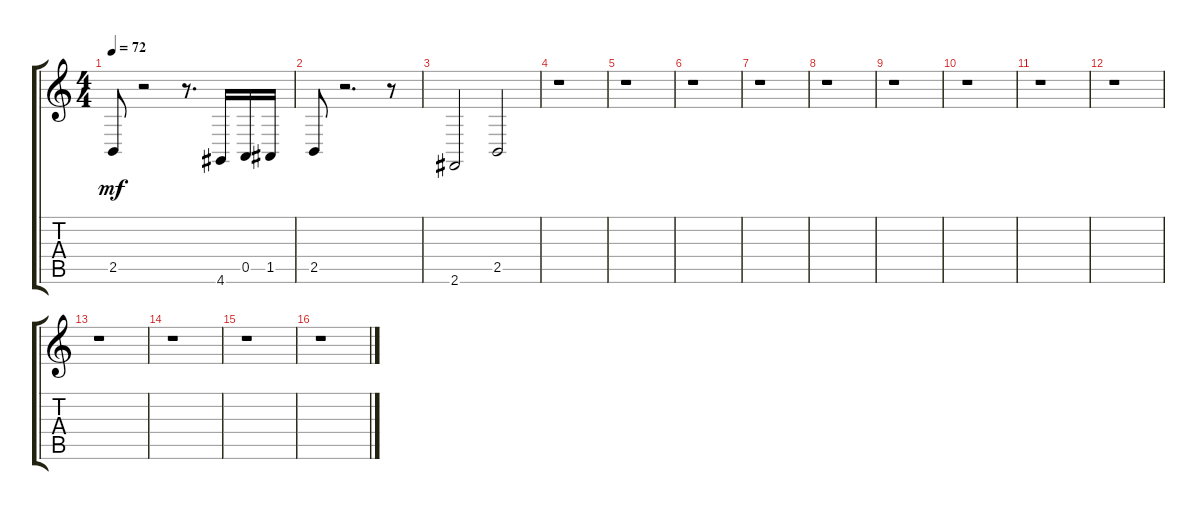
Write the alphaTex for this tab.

\track "" {instrument brightacousticpiano}
\staff {score tabs}
\tuning (E4 B3 G3 D3 A2 E2) {hide}
\ts (4 4)
\tempo 72
\clef g2
\ks c
2.5.8{dy mf} r.2 r.8{d} 4.6.16 0.5.16 1.5.16 |
2.5.8 r.2{d} r.8 |
2.6.2 2.5.2 |
r.1 |
r.1 |
r.1 |
r.1 |
r.1 |
r.1 |
r.1 |
r.1 |
r.1 |
r.1 |
r.1 |
r.1 |
r.1
